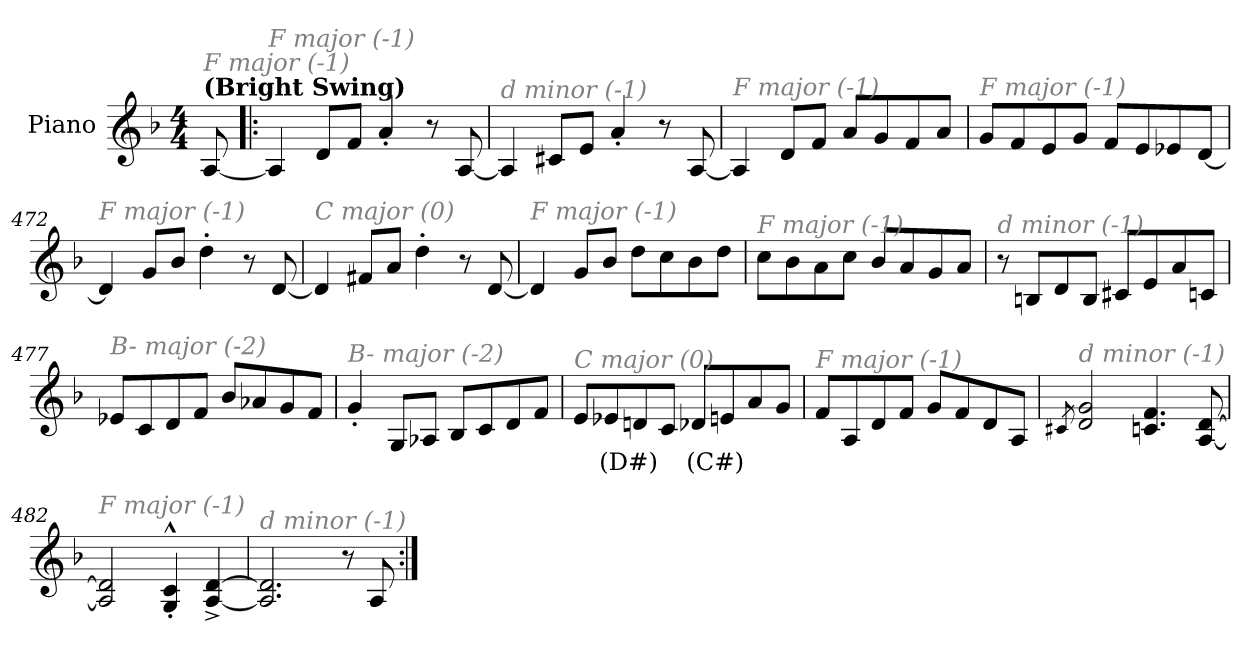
**kern	**text
*part1	*part1
*staff1	*staff1
*I"Piano	*
*I'Pno.	*
*clefG2	*
*k[b-]	*
*M4/4	*
=1	=1
!LO:TX:a:B:t=(Bright Swing)	!
!LO:TX:i:color=#808080:t=F major (-1)	!
[8A/	.
=468!|:	=468!|:
!LO:TX:i:color=#808080:t=F major (-1)	!
4A/]	.
8d/L	.
8f/J	.
4a'/	.
8r	.
[8A/	.
=469	=469
!LO:TX:i:color=#808080:t=d minor (-1)	!
4A/]	.
8c#X/L	.
8e/J	.
4a'/	.
8r	.
[8A/	.
=470	=470
!LO:TX:i:color=#808080:t=F major (-1)	!
4A/]	.
8d/L	.
8f/J	.
8a/L	.
8g/	.
8f/	.
8a/J	.
!!LO:LB:g=z
=471	=471
!LO:TX:i:color=#808080:t=F major (-1)	!
8g/L	.
8f/	.
8e/	.
8g/J	.
8f/L	.
8e/	.
8e-X/	.
[8d/J	.
=472	=472
!LO:TX:i:color=#808080:t=F major (-1)	!
4d/]	.
8g/L	.
8b-/J	.
4dd'\	.
8r	.
[8d/	.
=473	=473
!LO:TX:i:color=#808080:t=C major (0)	!
4d/]	.
8f#X/L	.
8a/J	.
4dd'\	.
8r	.
[8d/	.
!!LO:LB:g=z
=474	=474
!LO:TX:i:color=#808080:t=F major (-1)	!
4d/]	.
8g/L	.
8b-/J	.
8dd\L	.
8cc\	.
8b-\	.
8dd\J	.
=475	=475
!LO:TX:i:color=#808080:t=F major (-1)	!
8cc\L	.
8b-\	.
8a\	.
8cc\J	.
8b-/L	.
8a/	.
8g/	.
8a/J	.
=476	=476
!LO:TX:i:color=#808080:t=d minor (-1)	!
8r	.
8Bn/L	.
8d/	.
8B/J	.
8c#X/L	.
8e/	.
8a/	.
8cn/J	.
!!LO:LB:g=z
=477	=477
!LO:TX:i:color=#808080:t=B- major (-2)	!
8e-X/L	.
8c/	.
8d/	.
8f/J	.
8b-/L	.
8a-X/	.
8g/	.
8f/J	.
=478	=478
!LO:TX:i:color=#808080:t=B- major (-2)	!
4g'/	.
8G/L	.
8A-X/J	.
8B-/L	.
8c/	.
8d/	.
8f/J	.
=479	=479
!LO:TX:i:color=#808080:t=C major (0)	!
8e/L	.
8e-Xi/	(D#)
8dn/	.
8c/J	.
8d-Xi/L	(C#)
8e/	.
8a/	.
8g/J	.
!!LO:LB:g=z
=480	=480
!LO:TX:i:color=#808080:t=F major (-1)	!
8f/L	.
8A/	.
8d/	.
8f/J	.
8g/L	.
8f/	.
8d/	.
8A/J	.
=481	=481
8qc#X/	.
!LO:TX:i:color=#808080:t=d minor (-1)	!
2d/ 2g/	.
4.cn/ 4.f/	.
[8A/ [8d/	.
=482	=482
!LO:TX:i:color=#808080:t=F major (-1)	!
2A/] 2d/]	.
4G/'^^ 4c/'^^	.
[4A/^> [4d/^>	.
=483	=483
!LO:TX:i:color=#808080:t=d minor (-1)	!
2.A/] 2.d/]	.
8r	.
8A/	.
=:|!	=:|!
*-	*-
